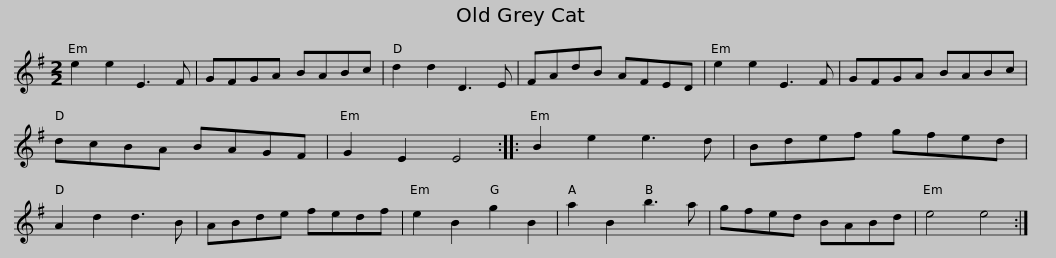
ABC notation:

X:1
L:1/8
M:2/2
I:linebreak $
K:Emin
V:1 treble
V:1
 e2 e2 E3 F | GFGA BABc | d2 d2 D3 E | FAdB AFED | e2 e2 E3 F | %5
 GFGA BABc |$ dcBA BAGF | G2 E2 E4 :: B2 e2 e3 d | Bdef gfed | %10
 A2 d2 d3 B | ABde fedf | e2 B2 g2 B2 |$ a2 B2 b3 a | gfed BABd | %15
 e4 e4 :| %16
